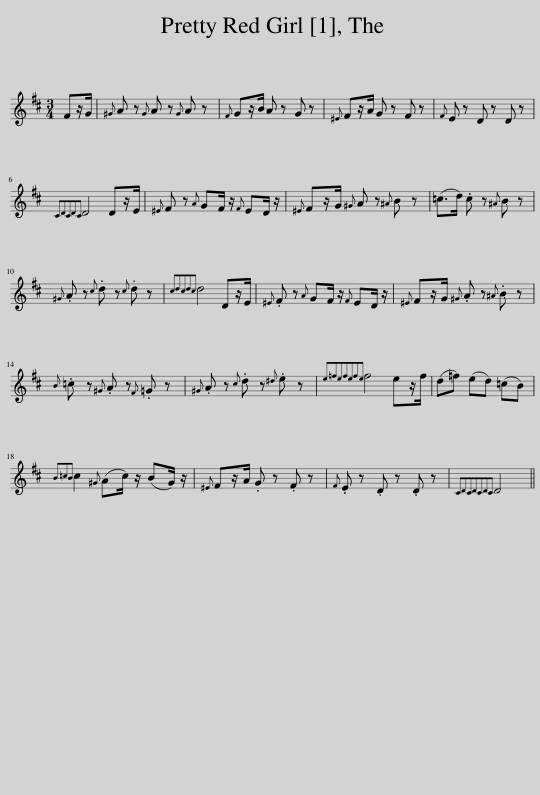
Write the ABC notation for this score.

X:1
L:1/8
M:3/4
I:linebreak $
K:D
V:1 treble
V:1
 Fz/G/ |{^G} A z{G} A z{G} A z |{F} Gz/B/ A z G z |{^E} Fz/A/ G z F z |{F} E z D z D z |$ %5
{CDCDC} D4 Dz/E/ |{^E} F z{A} GF/ z/{F} ED/ z/ |{^E} Fz/G/{^G} A z{^A} B z | (=c>d) .c z{^A} B z |${^G} .A z{c} .d z{c} .d z | %10
{cdcdc} d4 Dz/E/ |{^E} .F z{A} GF/ z/{F} ED/ z/ |{^E} Fz/G/{^G} .A z{^A} .B z |${B} .=c z{^G} .A z{F} .=G z |{^G} .A z{c} .d z{^d} .e z | %15
{e=fefefe} f4 ez/f/ | (d=f) (ed) (=cB) |${B=cB} c2{^G} (Ac/) z/ (BG/) z/ |{^E} Fz/A/ .G z .F z |{F} .E z .D z .D z | %20
{CDCDCDC} D4 || %21
